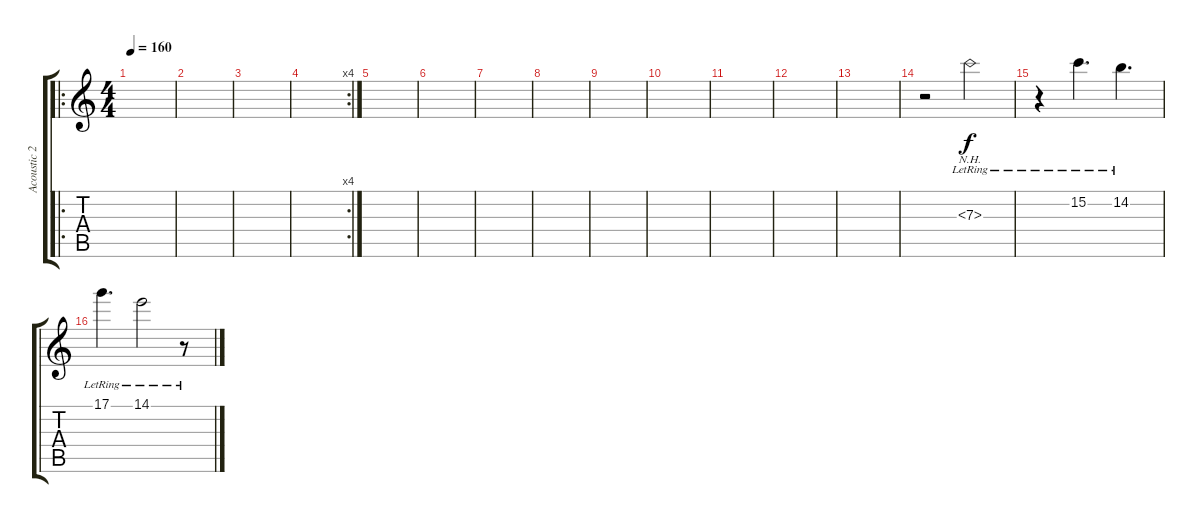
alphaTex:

\track ("Acoustic 2" "Acoustic 2") {instrument acousticguitarsteel}
\staff {score tabs}
\tuning (D4 A3 F3 C3 G2 C2) {hide}
\ro
\ts (4 4)
\tempo 160
\clef g2
\ks c
|
|
|
\rc 4
|
|
|
|
|
|
|
|
|
|
r.2 7.3{nh lr}.2 |
r.4 15.2{lr}.4{d} 14.2{lr}.4{d} |
17.1{lr}.4{d} 14.1{lr}.2 r.8
